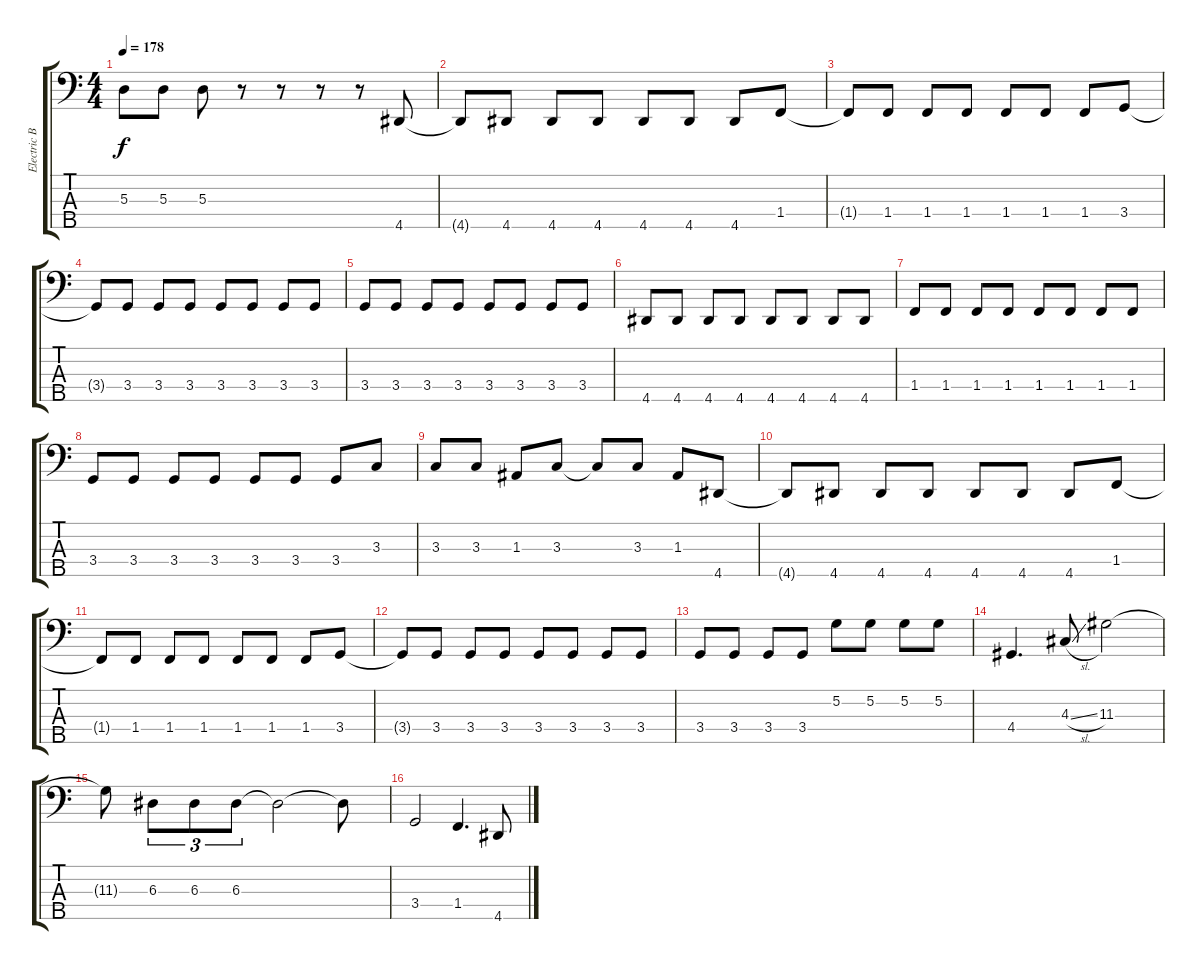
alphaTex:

\track ("Electric Bass" "Electric B") {instrument electricbassfinger}
\staff {score tabs}
\tuning (G2 D2 A1 E1 B0) {hide}
\ts (4 4)
\tempo 178
\clef f4
\ks c
5.3.8{dy f} 5.3.8 5.3.8 r.8 r.8 r.8 r.8 4.5.8 |
\section ("" "")
4.5{t}.8 4.5.8 4.5.8 4.5.8 4.5.8 4.5.8 4.5.8 1.4.8 |
1.4{t}.8 1.4.8 1.4.8 1.4.8 1.4.8 1.4.8 1.4.8 3.4.8 |
3.4{t}.8 3.4.8 3.4.8 3.4.8 3.4.8 3.4.8 3.4.8 3.4.8 |
3.4.8 3.4.8 3.4.8 3.4.8 3.4.8 3.4.8 3.4.8 3.4.8 |
4.5.8 4.5.8 4.5.8 4.5.8 4.5.8 4.5.8 4.5.8 4.5.8 |
1.4.8 1.4.8 1.4.8 1.4.8 1.4.8 1.4.8 1.4.8 1.4.8 |
3.4.8 3.4.8 3.4.8 3.4.8 3.4.8 3.4.8 3.4.8 3.3.8 |
3.3.8 3.3.8 1.3.8 3.3.8 3.3{t}.8 3.3.8 1.3.8 4.5.8 |
4.5{t}.8 4.5.8 4.5.8 4.5.8 4.5.8 4.5.8 4.5.8 1.4.8 |
1.4{t}.8 1.4.8 1.4.8 1.4.8 1.4.8 1.4.8 1.4.8 3.4.8 |
3.4{t}.8 3.4.8 3.4.8 3.4.8 3.4.8 3.4.8 3.4.8 3.4.8 |
3.4.8 3.4.8 3.4.8 3.4.8 5.2.8 5.2.8 5.2.8 5.2.8 |
4.4.4{d} 4.3{sl}.8 11.3.2 |
11.3{t}.8 6.3.8{tu (3 2)} 6.3.8{tu (3 2)} 6.3.8{tu (3 2)} 6.3{t}.2 6.3{t}.8 |
3.4.2 1.4.4{d} 4.5.8
